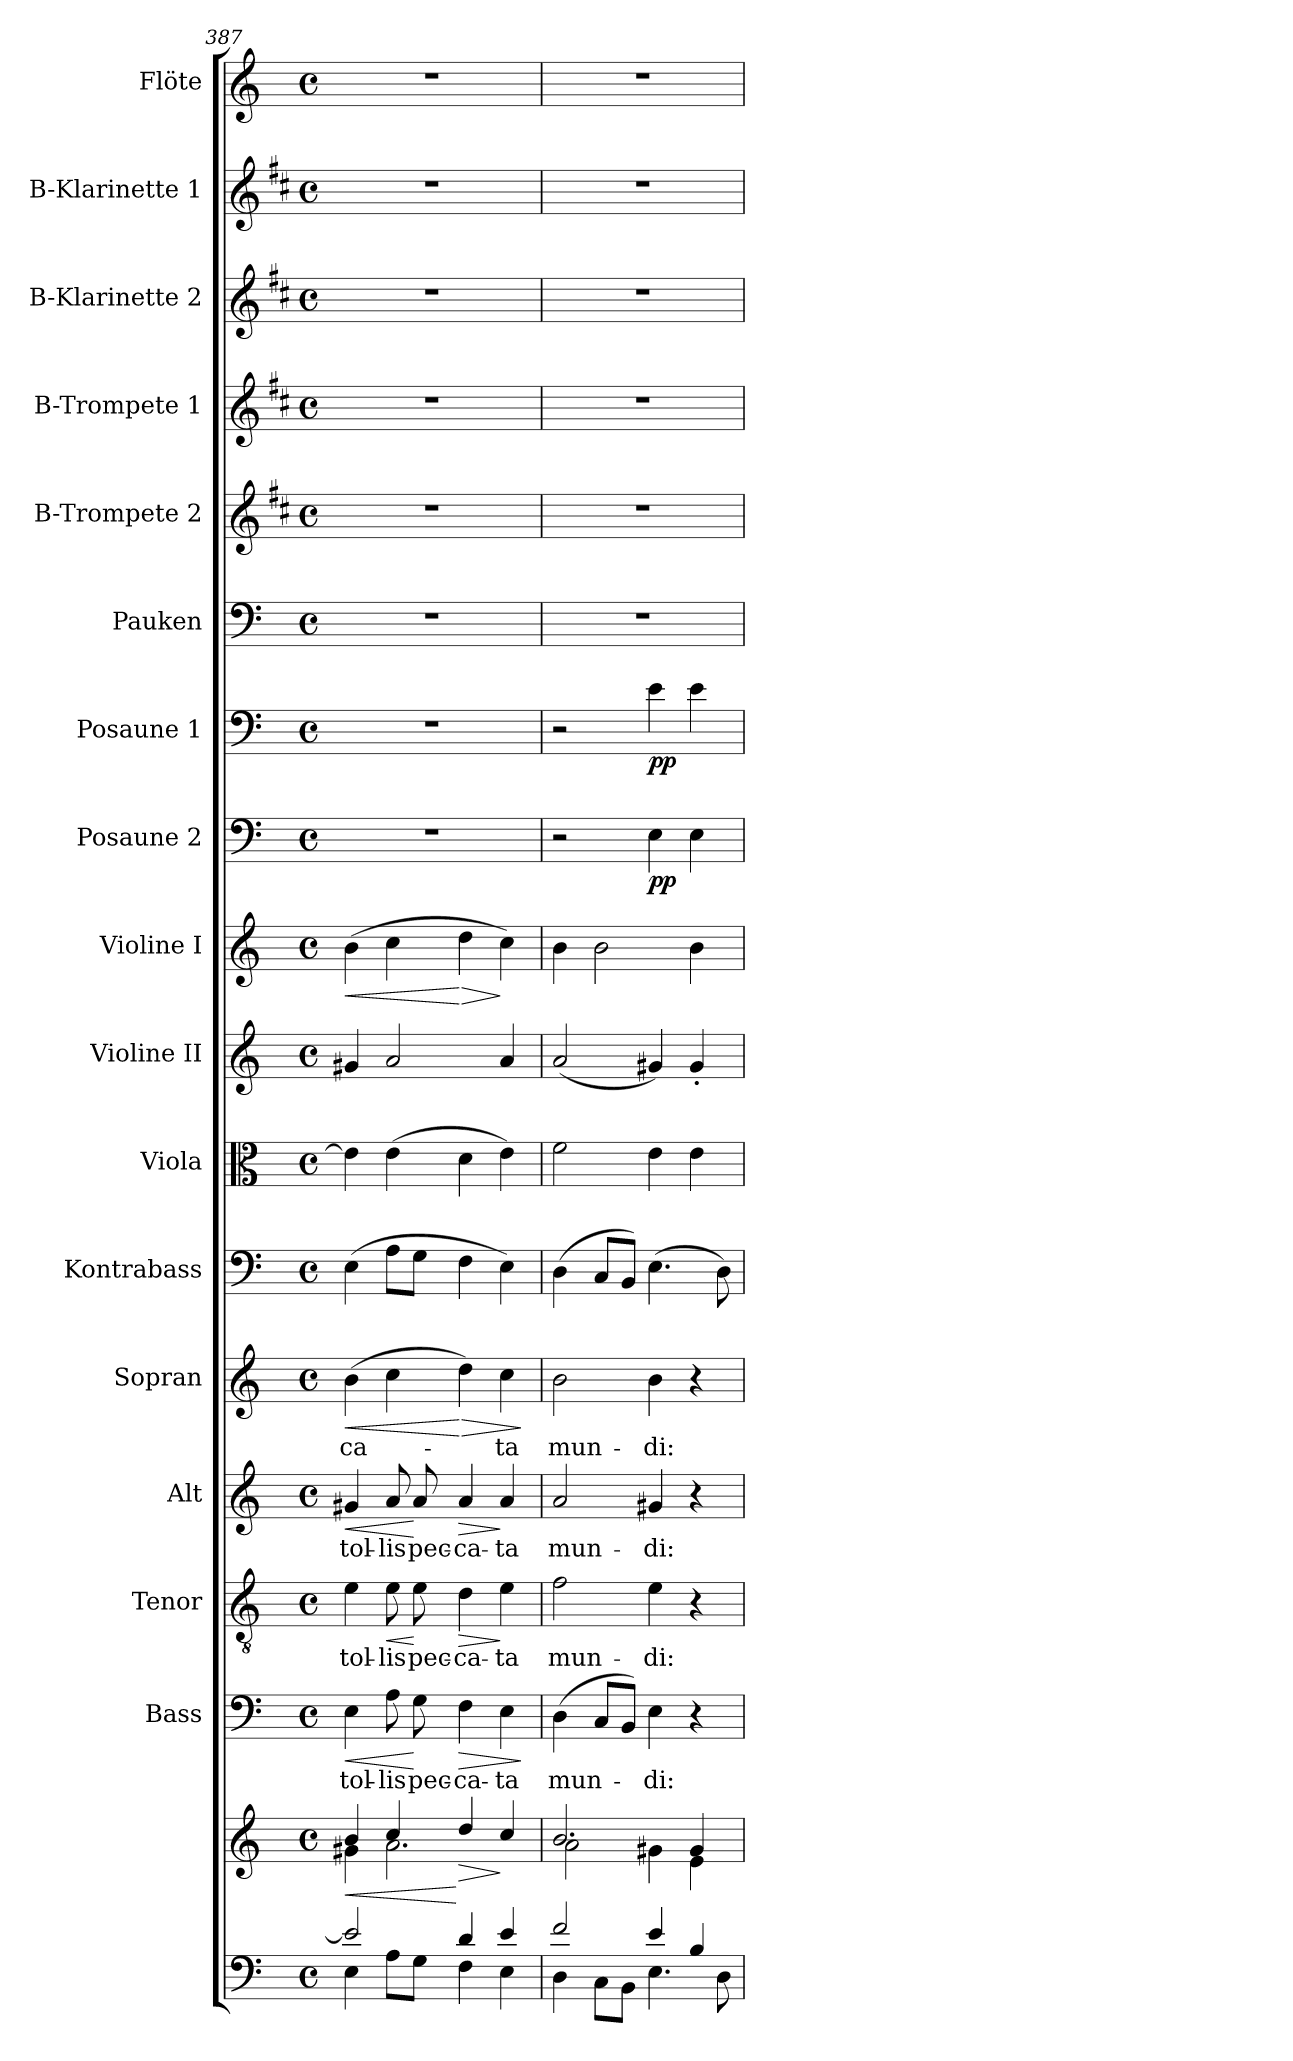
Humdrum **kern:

**kern	**kern	**dynam	**kern	**text	**dynam	**kern	**text	**dynam	**kern	**text	**dynam	**kern	**text	**dynam	**kern	**kern	**kern	**kern	**dynam	**kern	**dynam	**kern	**dynam	**kern	**kern	**kern	**kern	**kern	**kern
*part17	*part17	*part17	*part16	*part16	*part16	*part15	*part15	*part15	*part14	*part14	*part14	*part13	*part13	*part13	*part12	*part11	*part10	*part9	*part9	*part8	*part8	*part7	*part7	*part6	*part5	*part4	*part3	*part2	*part1
*staff18	*staff17	*staff17/18	*staff16	*staff16	*staff16	*staff15	*staff15	*staff15	*staff14	*staff14	*staff14	*staff13	*staff13	*staff13	*staff12	*staff11	*staff10	*staff9	*staff9	*staff8	*staff8	*staff7	*staff7	*staff6	*staff5	*staff4	*staff3	*staff2	*staff1
*	*	*	*I"Bass	*	*	*I"Tenor	*	*	*I"Alt	*	*	*I"Sopran	*	*	*I"Kontrabass	*I"Viola	*I"Violine II	*I"Violine I	*	*I"Posaune 2	*	*I"Posaune 1	*	*I"Pauken	*I"B-Trompete 2	*I"B-Trompete 1	*I"B-Klarinette 2	*I"B-Klarinette 1	*I"Flöte
*	*	*	*I'B.	*	*	*I'T.	*	*	*I'A.	*	*	*I'S.	*	*	*I'Kb.	*I'Vla.	*I'Vl. II	*I'Vl. I	*	*I'Pos. 2	*	*I'Pos. 1	*	*I'Pk.	*I'B Trp. 2	*I'B Trp. 1	*I'B Kl. 2	*I'B Kl. 1	*I'Fl.
*clefF4	*clefG2	*	*clefF4	*	*	*clefGv2	*	*	*clefG2	*	*	*clefG2	*	*	*clefF4	*clefC3	*clefG2	*clefG2	*	*clefF4	*	*clefF4	*	*clefF4	*clefG2	*clefG2	*clefG2	*clefG2	*clefG2
*	*	*	*	*	*	*	*	*	*	*	*	*	*	*	*ITrd7c12	*	*	*	*	*	*	*	*	*	*ITrd1c2	*ITrd1c2	*ITrd1c2	*ITrd1c2	*
*k[]	*k[]	*	*k[]	*	*	*k[]	*	*	*k[]	*	*	*k[]	*	*	*k[]	*k[]	*k[]	*k[]	*	*k[]	*	*k[]	*	*k[]	*k[]	*k[]	*k[]	*k[]	*k[]
*C:	*C:	*	*C:	*	*	*C:	*	*	*C:	*	*	*C:	*	*	*C:	*C:	*C:	*C:	*	*C:	*	*C:	*	*C:	*C:	*C:	*C:	*C:	*C:
*M4/4	*M4/4	*	*M4/4	*	*	*M4/4	*	*	*M4/4	*	*	*M4/4	*	*	*M4/4	*M4/4	*M4/4	*M4/4	*	*M4/4	*	*M4/4	*	*M4/4	*M4/4	*M4/4	*M4/4	*M4/4	*M4/4
*met(c)	*met(c)	*	*met(c)	*	*	*met(c)	*	*	*met(c)	*	*	*met(c)	*	*	*met(c)	*met(c)	*met(c)	*met(c)	*	*met(c)	*	*met(c)	*	*met(c)	*met(c)	*met(c)	*met(c)	*met(c)	*met(c)
=387	=387	=387	=387	=387	=387	=387	=387	=387	=387	=387	=387	=387	=387	=387	=387	=387	=387	=387	=387	=387	=387	=387	=387	=387	=387	=387	=387	=387	=387
*^	*	*	*	*	*	*	*	*	*	*	*	*	*	*	*	*	*	*	*	*	*	*	*	*	*	*	*	*	*
!	!	!	!LO:HP:b	!	!LO:LY:b	!LO:HP:b	!	!LO:LY:b	!	!	!LO:LY:b	!LO:HP:b	!	!LO:LY:b	!LO:HP:b	!	!	!	!	!LO:HP:b	!	!	!	!	!	!	!	!	!	!
*	*	*^	*	*	*	*	*	*	*	*	*	*	*	*	*	*	*	*	*	*	*	*	*	*	*	*	*	*	*	*
2e/]	4E\	4b/	4g#X\	<	4E\	tol-	<	4e\	tol-	.	4g#X/	tol-	<	(>4b\	-ca-	<	(>4EE\	4e\]	4g#X/	(>4b\	<	1r	.	1r	.	1r	1r	1r	1r	1r	1r
!	!	!	!	!	!	!LO:LY:b	!	!	!LO:LY:b	!LO:HP:b	!	!LO:LY:b	!	!	!	!	!	!	!	!	!	!	!	!	!	!	!	!	!	!	!
.	8A\L	4cc/	2.a\	.	8A\	-lis	.	8e\	-lis	<	8a/	-lis	.	4cc\	.	.	8AA\L	(>4e\	2a/	4cc\	.	.	.	.	.	.	.	.	.	.	.
!	!	!	!	!	!	!LO:LY:b	!	!	!LO:LY:b	!	!	!LO:LY:b	!	!	!	!	!	!	!	!	!	!	!	!	!	!	!	!	!	!	!
.	8G\J	.	.	.	8G\	pec-	[	8e\	pec-	[	8a/	pec-	[	.	.	.	8GG\J	.	.	.	.	.	.	.	.	.	.	.	.	.	.
!	!	!	!	!LO:HP:n=1:b	!	!LO:LY:b	!LO:HP:b	!	!LO:LY:b	!LO:HP:b	!	!LO:LY:b	!LO:HP:b	!	!	!LO:HP:n=1:b	!	!	!	!	!LO:HP:n=1:b	!	!	!	!	!	!	!	!	!	!
4d/	4F\	4dd/	.	[ >	4F\	-ca-	>	4d\	-ca-	>	4a/	-ca-	>	4dd\)	.	[ >	4FF\	4d\	.	4dd\	[ >	.	.	.	.	.	.	.	.	.	.
!	!	!	!	!	!	!LO:LY:b	!	!	!LO:LY:b	!	!	!LO:LY:b	!	!	!LO:LY:b	!	!	!	!	!	!	!	!	!	!	!	!	!	!	!	!
4e/	4E\	4cc/	.	]	4E\	-ta	.	4e\	-ta	]	4a/	-ta	]	4cc\	-ta	.	4EE\)	4e\)	4a/	4cc\)	]	.	.	.	.	.	.	.	.	.	.
*v	*v	*	*	*	*	*	*	*	*	*	*	*	*	*	*	*	*	*	*	*	*	*	*	*	*	*	*	*	*	*	*
*	*v	*v	*	*	*	*	*	*	*	*	*	*	*	*	*	*	*	*	*	*	*	*	*	*	*	*	*	*	*	*
.	.	.	.	.	]	.	.	.	.	.	.	.	.	]	.	.	.	.	.	.	.	.	.	.	.	.	.	.	.
=388	=388	=388	=388	=388	=388	=388	=388	=388	=388	=388	=388	=388	=388	=388	=388	=388	=388	=388	=388	=388	=388	=388	=388	=388	=388	=388	=388	=388	=388
*^	*^	*	*	*	*	*	*	*	*	*	*	*	*	*	*	*	*	*	*	*	*	*	*	*	*	*	*	*	*
!	!	!	!	!	!	!LO:LY:b	!	!	!LO:LY:b	!	!	!LO:LY:b	!	!	!LO:LY:b	!	!	!	!	!	!	!	!	!	!	!	!	!	!	!	!
2f/	4D\	2.b/	2a\	.	(>4D\	mun-	.	2f\	mun-	.	2a/	mun-	.	2b\	mun-	.	(>4DD\	2f\	(<2a/	4b\	.	2r	.	2r	.	1r	1r	1r	1r	1r	1r
.	8C\L	.	.	.	8C/L	.	.	.	.	.	.	.	.	.	.	.	8CC/L	.	.	2b\	.	.	.	.	.	.	.	.	.	.	.
.	8BB\J	.	.	.	8BB/J)	.	.	.	.	.	.	.	.	.	.	.	8BBB/J)	.	.	.	.	.	.	.	.	.	.	.	.	.	.
!	!	!	!	!	!	!LO:LY:b	!	!	!LO:LY:b	!	!	!LO:LY:b	!	!	!LO:LY:b	!	!	!	!	!	!	!	!LO:DY:b	!	!LO:DY:b	!	!	!	!	!	!
4e/	4.E\	.	4g#X\	.	4E\	-di:	.	4e\	-di:	.	4g#X/	-di:	.	4b\	-di:	.	(>4.EE\	4e\	4g#X/)	.	.	4E\	pp	4e\	pp	.	.	.	.	.	.
4B/	.	4g#/	4e\	.	4r	.	.	4r	.	.	4r	.	.	4r	.	.	.	4e\	4g#'</	4b\	.	4E\	.	4e\	.	.	.	.	.	.	.
.	8D\	.	.	.	.	.	.	.	.	.	.	.	.	.	.	.	8DD\)	.	.	.	.	.	.	.	.	.	.	.	.	.	.
*v	*v	*	*	*	*	*	*	*	*	*	*	*	*	*	*	*	*	*	*	*	*	*	*	*	*	*	*	*	*	*	*
*	*v	*v	*	*	*	*	*	*	*	*	*	*	*	*	*	*	*	*	*	*	*	*	*	*	*	*	*	*	*	*
=	=	=	=	=	=	=	=	=	=	=	=	=	=	=	=	=	=	=	=	=	=	=	=	=	=	=	=	=	=
*-	*-	*-	*-	*-	*-	*-	*-	*-	*-	*-	*-	*-	*-	*-	*-	*-	*-	*-	*-	*-	*-	*-	*-	*-	*-	*-	*-	*-	*-
